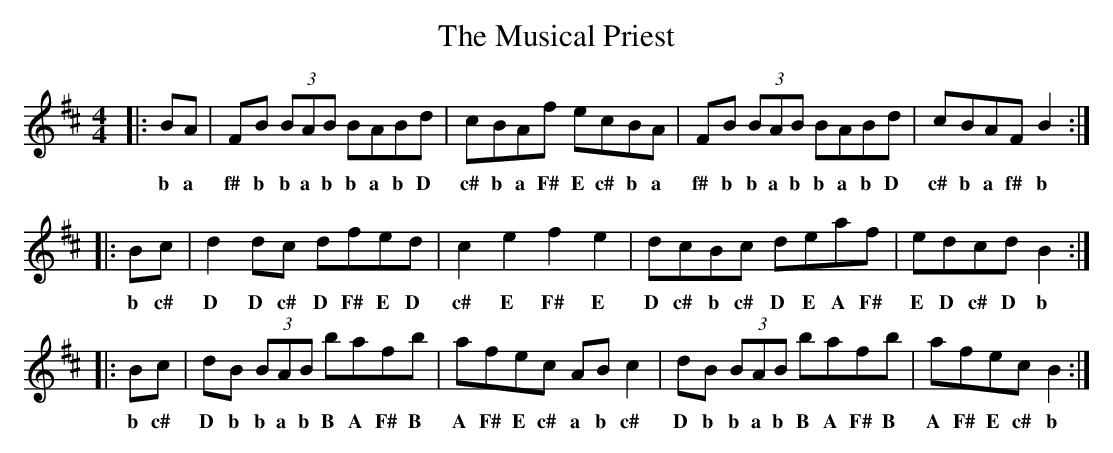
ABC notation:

X:1
T:Musical Priest, The
M:4/4
L:1/8
K:Bmin
|:BA|FB (3BAB BABd|cBAf ecBA|FB (3BAB BABd|cBAF B2:|
w:b a f# b b a b b a b D c# b a F# E c# b a f# b b a b b a b D c# b a f# b
|:Bc|d2dc dfed|c2e2 f2e2|dcBc deaf|edcd B2:|
w:b c# D D c# D F# E D c# E F# E D c# b c# D E A F# E D c# D b
|:Bc|dB (3BAB bafb|afec ABc2|dB (3BAB bafb|afec B2:|
w:b c# D b b a b B A F# B A F# E c# a b c# D b b a b B A F# B A F# E c# b
